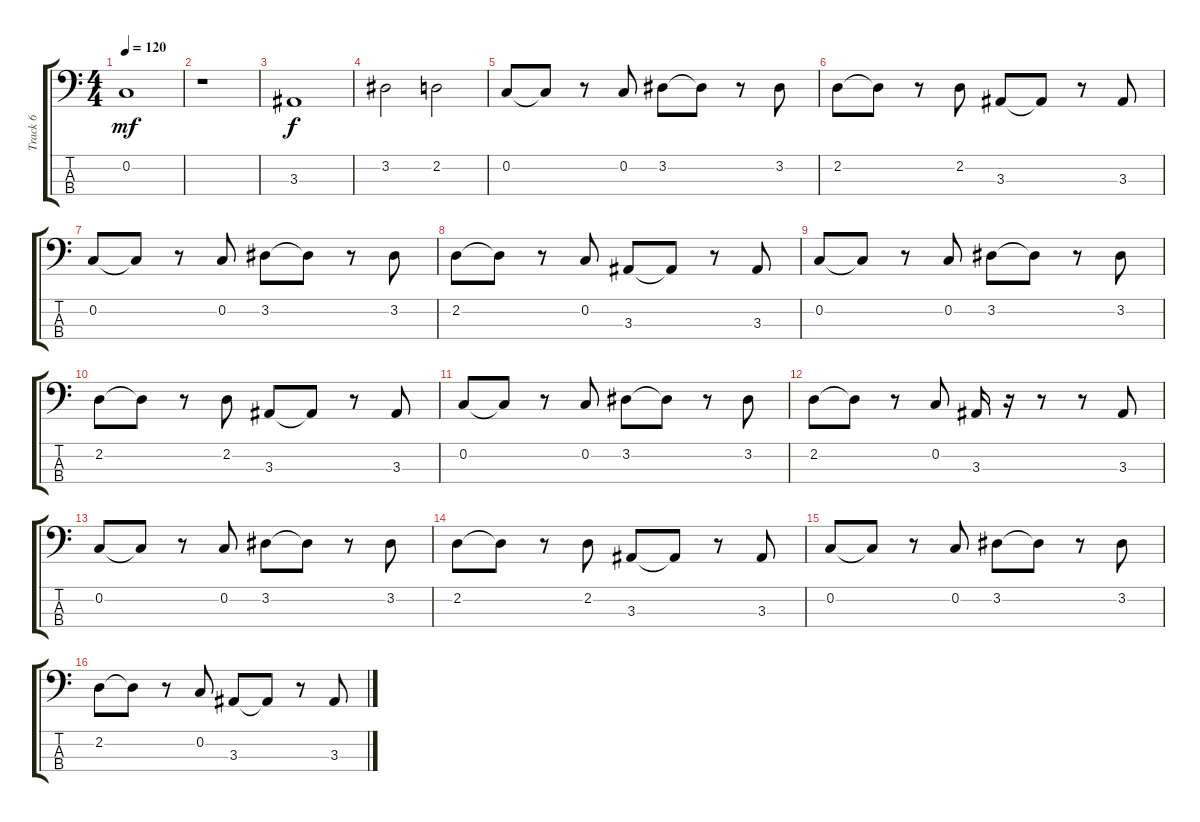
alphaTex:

\track ("Track 6" "Track 6") {instrument electricbassfinger}
\staff {score tabs}
\tuning (F2 C2 G1 C1) {hide}
\ts (4 4)
\tempo 120
\clef f4
\ks c
0.2.1{dy mf volume 15} |
r.1 |
3.3.1{dy f} |
3.2.2 2.2.2 |
0.2.8 0.2{t}.8 r.8 0.2.8 3.2.8 3.2{t}.8 r.8 3.2.8 |
2.2.8 2.2{t}.8 r.8 2.2.8 3.3.8 3.3{t}.8 r.8 3.3.8 |
0.2.8 0.2{t}.8 r.8 0.2.8 3.2.8 3.2{t}.8 r.8 3.2.8 |
2.2.8 2.2{t}.8 r.8 0.2.8 3.3.8 3.3{t}.8 r.8 3.3.8 |
0.2.8 0.2{t}.8 r.8 0.2.8 3.2.8 3.2{t}.8 r.8 3.2.8 |
2.2.8 2.2{t}.8 r.8 2.2.8 3.3.8 3.3{t}.8 r.8 3.3.8 |
0.2.8 0.2{t}.8 r.8 0.2.8 3.2.8 3.2{t}.8 r.8 3.2.8 |
2.2.8 2.2{t}.8 r.8 0.2.8 3.3.16 r.16 r.8 r.8 3.3.8 |
0.2.8 0.2{t}.8 r.8 0.2.8 3.2.8 3.2{t}.8 r.8 3.2.8 |
2.2.8 2.2{t}.8 r.8 2.2.8 3.3.8 3.3{t}.8 r.8 3.3.8 |
0.2.8 0.2{t}.8 r.8 0.2.8 3.2.8 3.2{t}.8 r.8 3.2.8 |
2.2.8 2.2{t}.8 r.8 0.2.8 3.3.8 3.3{t}.8 r.8 3.3.8
